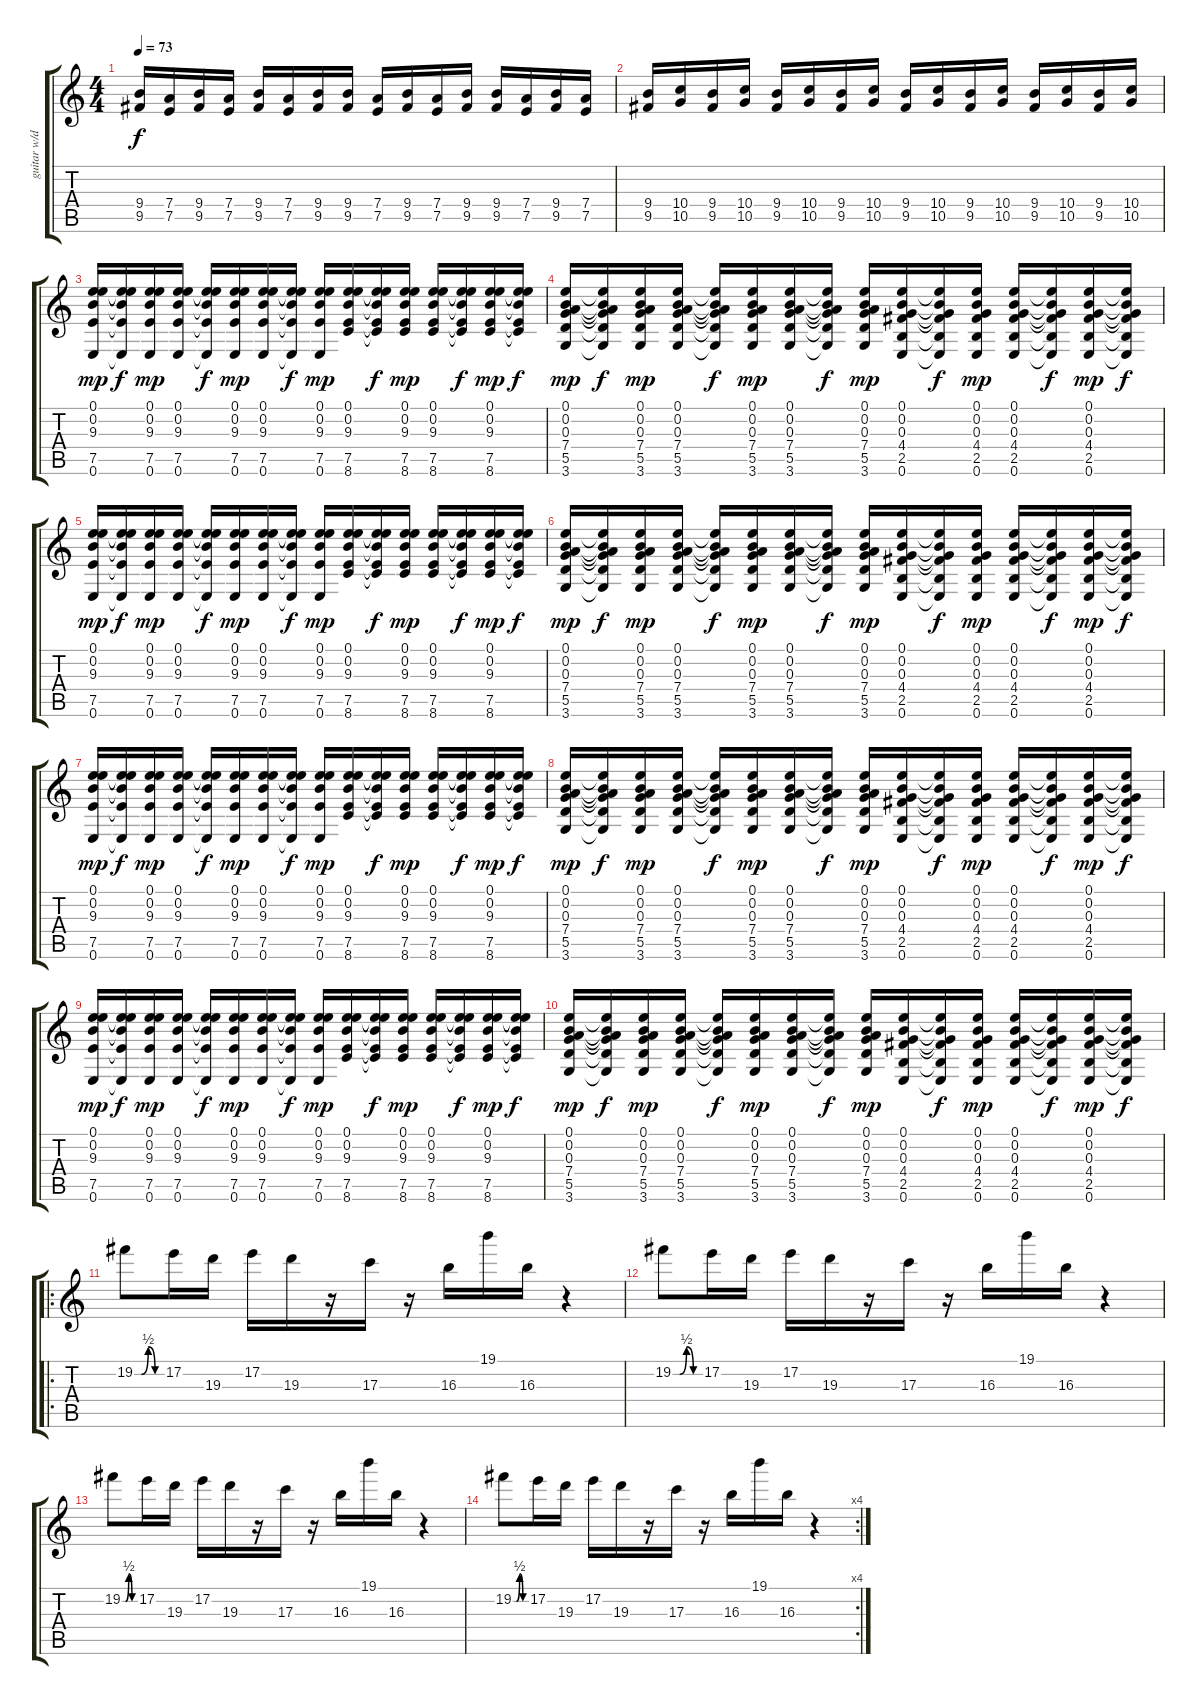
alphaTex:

\track ("guitar w/delay " "guitar w/d") {instrument electricguitarclean}
\staff {score tabs}
\tuning (E4 B3 G3 D3 A2 E2) {hide}
\ts (4 4)
\tempo 73
\clef g2
\ks c
(9.4 9.5).16{dy f instrument distortionguitar} (7.4 7.5).16 (9.4 9.5).16 (7.4 7.5).16 (9.4 9.5).16 (7.4 7.5).16 (9.4 9.5).16 (9.4 9.5).16 (7.4 7.5).16 (9.4 9.5).16 (7.4 7.5).16 (9.4 9.5).16 (9.4 9.5).16 (7.4 7.5).16 (9.4 9.5).16 (7.4 7.5).16 |
(9.4 9.5).16 (10.4 10.5).16 (9.4 9.5).16 (10.4 10.5).16 (9.4 9.5).16 (10.4 10.5).16 (9.4 9.5).16 (10.4 10.5).16 (9.4 9.5).16 (10.4 10.5).16 (9.4 9.5).16 (10.4 10.5).16 (9.4 9.5).16 (10.4 10.5).16 (9.4 9.5).16 (10.4 10.5).16 |
(0.1 0.2 9.3 7.5 0.6).16{dy mp volume 16 instrument distortionguitar} (0.1{t} 0.2{t} 9.3{t} 7.5{t} 0.6{t}).16{dy f} (0.1 0.2 9.3 7.5 0.6).16{dy mp} (0.1 0.2 9.3 7.5 0.6).16 (0.1{t} 0.2{t} 9.3{t} 7.5{t} 0.6{t}).16{dy f} (0.1 0.2 9.3 7.5 0.6).16{dy mp} (0.1 0.2 9.3 7.5 0.6).16 (0.1{t} 0.2{t} 9.3{t} 7.5{t} 0.6{t}).16{dy f} (0.1 0.2 9.3 7.5 0.6).16{dy mp} (0.1 0.2 9.3 7.5 8.6).16 (0.1{t} 0.2{t} 9.3{t} 7.5{t} 8.6{t}).16{dy f} (0.1 0.2 9.3 7.5 8.6).16{dy mp} (0.1 0.2 9.3 7.5 8.6).16 (0.1{t} 0.2{t} 9.3{t} 7.5{t} 8.6{t}).16{dy f} (0.1 0.2 9.3 7.5 8.6).16{dy mp} (0.1{t} 0.2{t} 9.3{t} 7.5{t} 8.6{t}).16{dy f} |
(0.1 0.2 0.3 7.4 5.5 3.6).16{dy mp} (0.1{t} 0.2{t} 0.3{t} 7.4{t} 5.5{t} 3.6{t}).16{dy f} (0.1 0.2 0.3 7.4 5.5 3.6).16{dy mp} (0.1 0.2 0.3 7.4 5.5 3.6).16 (0.1{t} 0.2{t} 0.3{t} 7.4{t} 5.5{t} 3.6{t}).16{dy f} (0.1 0.2 0.3 7.4 5.5 3.6).16{dy mp} (0.1 0.2 0.3 7.4 5.5 3.6).16 (0.1{t} 0.2{t} 0.3{t} 7.4{t} 5.5{t} 3.6{t}).16{dy f} (0.1 0.2 0.3 7.4 5.5 3.6).16{dy mp} (0.1 0.2 0.3 4.4 2.5 0.6).16 (0.1{t} 0.2{t} 0.3{t} 4.4{t} 2.5{t} 0.6{t}).16{dy f} (0.1 0.2 0.3 4.4 2.5 0.6).16{dy mp} (0.1 0.2 0.3 4.4 2.5 0.6).16 (0.1{t} 0.2{t} 0.3{t} 4.4{t} 2.5{t} 0.6{t}).16{dy f} (0.1 0.2 0.3 4.4 2.5 0.6).16{dy mp} (0.1{t} 0.2{t} 0.3{t} 4.4{t} 2.5{t} 0.6{t}).16{dy f} |
(0.1 0.2 9.3 7.5 0.6).16{dy mp volume 16 instrument distortionguitar} (0.1{t} 0.2{t} 9.3{t} 7.5{t} 0.6{t}).16{dy f} (0.1 0.2 9.3 7.5 0.6).16{dy mp} (0.1 0.2 9.3 7.5 0.6).16 (0.1{t} 0.2{t} 9.3{t} 7.5{t} 0.6{t}).16{dy f} (0.1 0.2 9.3 7.5 0.6).16{dy mp} (0.1 0.2 9.3 7.5 0.6).16 (0.1{t} 0.2{t} 9.3{t} 7.5{t} 0.6{t}).16{dy f} (0.1 0.2 9.3 7.5 0.6).16{dy mp} (0.1 0.2 9.3 7.5 8.6).16 (0.1{t} 0.2{t} 9.3{t} 7.5{t} 8.6{t}).16{dy f} (0.1 0.2 9.3 7.5 8.6).16{dy mp} (0.1 0.2 9.3 7.5 8.6).16 (0.1{t} 0.2{t} 9.3{t} 7.5{t} 8.6{t}).16{dy f} (0.1 0.2 9.3 7.5 8.6).16{dy mp} (0.1{t} 0.2{t} 9.3{t} 7.5{t} 8.6{t}).16{dy f} |
(0.1 0.2 0.3 7.4 5.5 3.6).16{dy mp} (0.1{t} 0.2{t} 0.3{t} 7.4{t} 5.5{t} 3.6{t}).16{dy f} (0.1 0.2 0.3 7.4 5.5 3.6).16{dy mp} (0.1 0.2 0.3 7.4 5.5 3.6).16 (0.1{t} 0.2{t} 0.3{t} 7.4{t} 5.5{t} 3.6{t}).16{dy f} (0.1 0.2 0.3 7.4 5.5 3.6).16{dy mp} (0.1 0.2 0.3 7.4 5.5 3.6).16 (0.1{t} 0.2{t} 0.3{t} 7.4{t} 5.5{t} 3.6{t}).16{dy f} (0.1 0.2 0.3 7.4 5.5 3.6).16{dy mp} (0.1 0.2 0.3 4.4 2.5 0.6).16 (0.1{t} 0.2{t} 0.3{t} 4.4{t} 2.5{t} 0.6{t}).16{dy f} (0.1 0.2 0.3 4.4 2.5 0.6).16{dy mp} (0.1 0.2 0.3 4.4 2.5 0.6).16 (0.1{t} 0.2{t} 0.3{t} 4.4{t} 2.5{t} 0.6{t}).16{dy f} (0.1 0.2 0.3 4.4 2.5 0.6).16{dy mp} (0.1{t} 0.2{t} 0.3{t} 4.4{t} 2.5{t} 0.6{t}).16{dy f} |
(0.1 0.2 9.3 7.5 0.6).16{dy mp volume 16 instrument distortionguitar} (0.1{t} 0.2{t} 9.3{t} 7.5{t} 0.6{t}).16{dy f} (0.1 0.2 9.3 7.5 0.6).16{dy mp} (0.1 0.2 9.3 7.5 0.6).16 (0.1{t} 0.2{t} 9.3{t} 7.5{t} 0.6{t}).16{dy f} (0.1 0.2 9.3 7.5 0.6).16{dy mp} (0.1 0.2 9.3 7.5 0.6).16 (0.1{t} 0.2{t} 9.3{t} 7.5{t} 0.6{t}).16{dy f} (0.1 0.2 9.3 7.5 0.6).16{dy mp} (0.1 0.2 9.3 7.5 8.6).16 (0.1{t} 0.2{t} 9.3{t} 7.5{t} 8.6{t}).16{dy f} (0.1 0.2 9.3 7.5 8.6).16{dy mp} (0.1 0.2 9.3 7.5 8.6).16 (0.1{t} 0.2{t} 9.3{t} 7.5{t} 8.6{t}).16{dy f} (0.1 0.2 9.3 7.5 8.6).16{dy mp} (0.1{t} 0.2{t} 9.3{t} 7.5{t} 8.6{t}).16{dy f} |
(0.1 0.2 0.3 7.4 5.5 3.6).16{dy mp} (0.1{t} 0.2{t} 0.3{t} 7.4{t} 5.5{t} 3.6{t}).16{dy f} (0.1 0.2 0.3 7.4 5.5 3.6).16{dy mp} (0.1 0.2 0.3 7.4 5.5 3.6).16 (0.1{t} 0.2{t} 0.3{t} 7.4{t} 5.5{t} 3.6{t}).16{dy f} (0.1 0.2 0.3 7.4 5.5 3.6).16{dy mp} (0.1 0.2 0.3 7.4 5.5 3.6).16 (0.1{t} 0.2{t} 0.3{t} 7.4{t} 5.5{t} 3.6{t}).16{dy f} (0.1 0.2 0.3 7.4 5.5 3.6).16{dy mp} (0.1 0.2 0.3 4.4 2.5 0.6).16 (0.1{t} 0.2{t} 0.3{t} 4.4{t} 2.5{t} 0.6{t}).16{dy f} (0.1 0.2 0.3 4.4 2.5 0.6).16{dy mp} (0.1 0.2 0.3 4.4 2.5 0.6).16 (0.1{t} 0.2{t} 0.3{t} 4.4{t} 2.5{t} 0.6{t}).16{dy f} (0.1 0.2 0.3 4.4 2.5 0.6).16{dy mp} (0.1{t} 0.2{t} 0.3{t} 4.4{t} 2.5{t} 0.6{t}).16{dy f} |
(0.1 0.2 9.3 7.5 0.6).16{dy mp volume 16 instrument distortionguitar} (0.1{t} 0.2{t} 9.3{t} 7.5{t} 0.6{t}).16{dy f} (0.1 0.2 9.3 7.5 0.6).16{dy mp} (0.1 0.2 9.3 7.5 0.6).16 (0.1{t} 0.2{t} 9.3{t} 7.5{t} 0.6{t}).16{dy f} (0.1 0.2 9.3 7.5 0.6).16{dy mp} (0.1 0.2 9.3 7.5 0.6).16 (0.1{t} 0.2{t} 9.3{t} 7.5{t} 0.6{t}).16{dy f} (0.1 0.2 9.3 7.5 0.6).16{dy mp} (0.1 0.2 9.3 7.5 8.6).16 (0.1{t} 0.2{t} 9.3{t} 7.5{t} 8.6{t}).16{dy f} (0.1 0.2 9.3 7.5 8.6).16{dy mp} (0.1 0.2 9.3 7.5 8.6).16 (0.1{t} 0.2{t} 9.3{t} 7.5{t} 8.6{t}).16{dy f} (0.1 0.2 9.3 7.5 8.6).16{dy mp} (0.1{t} 0.2{t} 9.3{t} 7.5{t} 8.6{t}).16{dy f} |
(0.1 0.2 0.3 7.4 5.5 3.6).16{dy mp} (0.1{t} 0.2{t} 0.3{t} 7.4{t} 5.5{t} 3.6{t}).16{dy f} (0.1 0.2 0.3 7.4 5.5 3.6).16{dy mp} (0.1 0.2 0.3 7.4 5.5 3.6).16 (0.1{t} 0.2{t} 0.3{t} 7.4{t} 5.5{t} 3.6{t}).16{dy f} (0.1 0.2 0.3 7.4 5.5 3.6).16{dy mp} (0.1 0.2 0.3 7.4 5.5 3.6).16 (0.1{t} 0.2{t} 0.3{t} 7.4{t} 5.5{t} 3.6{t}).16{dy f} (0.1 0.2 0.3 7.4 5.5 3.6).16{dy mp} (0.1 0.2 0.3 4.4 2.5 0.6).16 (0.1{t} 0.2{t} 0.3{t} 4.4{t} 2.5{t} 0.6{t}).16{dy f} (0.1 0.2 0.3 4.4 2.5 0.6).16{dy mp} (0.1 0.2 0.3 4.4 2.5 0.6).16 (0.1{t} 0.2{t} 0.3{t} 4.4{t} 2.5{t} 0.6{t}).16{dy f} (0.1 0.2 0.3 4.4 2.5 0.6).16{dy mp} (0.1{t} 0.2{t} 0.3{t} 4.4{t} 2.5{t} 0.6{t}).16{dy f} |
\ro
19.2{be (custom 0 0 15 0 30 2 45 0 60 0)}.8{instrument electricguitarclean} 17.2.16 19.3.16 17.2.16 19.3.16 r.16 17.3.16 r.16 16.3.16 19.1.16 16.3.16 r.4 |
19.2{be (custom 0 0 15 0 30 2 45 0 60 0)}.8 17.2.16 19.3.16 17.2.16 19.3.16 r.16 17.3.16 r.16 16.3.16 19.1.16 16.3.16 r.4 |
19.2{be (custom 0 0 15 0 30 2 45 0 60 0)}.8 17.2.16 19.3.16 17.2.16 19.3.16 r.16 17.3.16 r.16 16.3.16 19.1.16 16.3.16 r.4 |
\rc 4
19.2{be (custom 0 0 15 0 30 2 45 0 60 0)}.8 17.2.16 19.3.16 17.2.16 19.3.16 r.16 17.3.16 r.16 16.3.16 19.1.16 16.3.16 r.4
